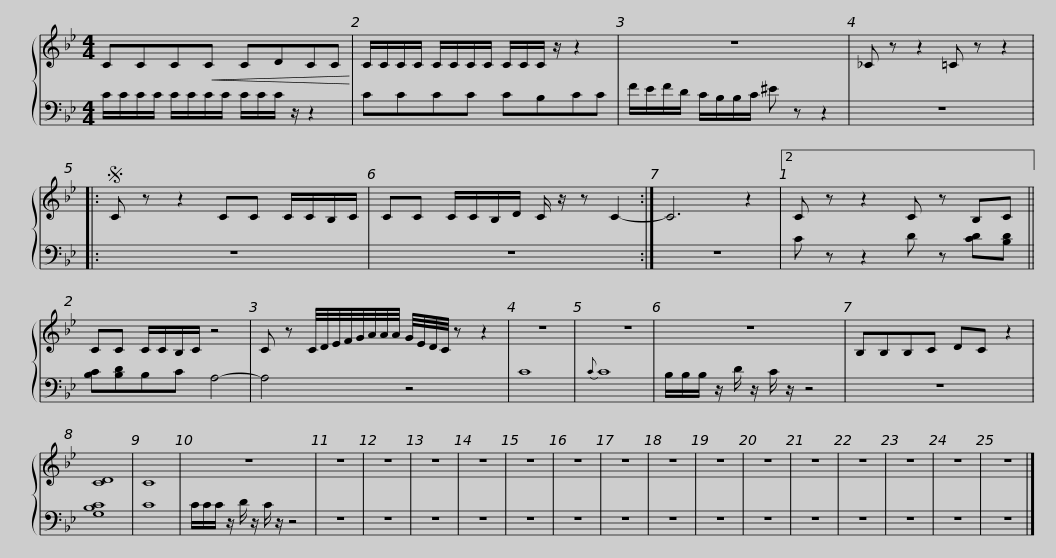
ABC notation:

X:1
%%score { 1 | 2 }
L:1/8
M:4/4
I:linebreak $
K:Bb
V:1 treble
V:2 bass
V:1
 CCC!<(!C CDCC!<)! | C/C/C/C/ C/C/C/C/ C/C/C/ z/ z2 |$ z8 | _C z z2 =C z z2 |:S C z z2 CC C/C/B,/C/ |$ %5
 CC C/C/B,/D/ C/ z/ z C2- :| C6 z2 |2 C z z2 C z B,C || CC C/C/B,/C/ z4 |$ C z C/4D/4E/4F/4G/4A/4A/4A/4 G/4E/4D/4C/4 z z2 | %10
 z8 | z8 | z8 | B,B,B,C DC z2 | [CD]8 |$ %15
 C8 | z8 | z8 | z8 | z8 | %20
 z8 | z8 | z8 | z8 | z8 | %25
 z8 | z8 | z8 | z8 | z8 |$ %30
 z8 | z8 |] %32
V:2
 C/C/C/C/ C/C/C/C/ C/C/C/ z/ z2 | CCCC CB,CC |$ F/E/F/D/ C/B,/B,/C/ ^E z z2 | z8 |: z8 |$ %5
 z8 :| z8 |2 C z z2 D z [CD][B,D] || [B,C][B,D]B,C A,4- |$ A,4 z4 | %10
 C8 |{C} C8 | B,/B,/B,/ z/ D/ z/ C/ z/ z4 | z8 | [G,B,C]8 |$ %15
 C8 | C/C/C/ z/ D/ z/ C/ z/ z4 | z8 | z8 | z8 | %20
 z8 | z8 | z8 | z8 | z8 | %25
 z8 | z8 | z8 | z8 | z8 |$ %30
 z8 | z8 |] %32
